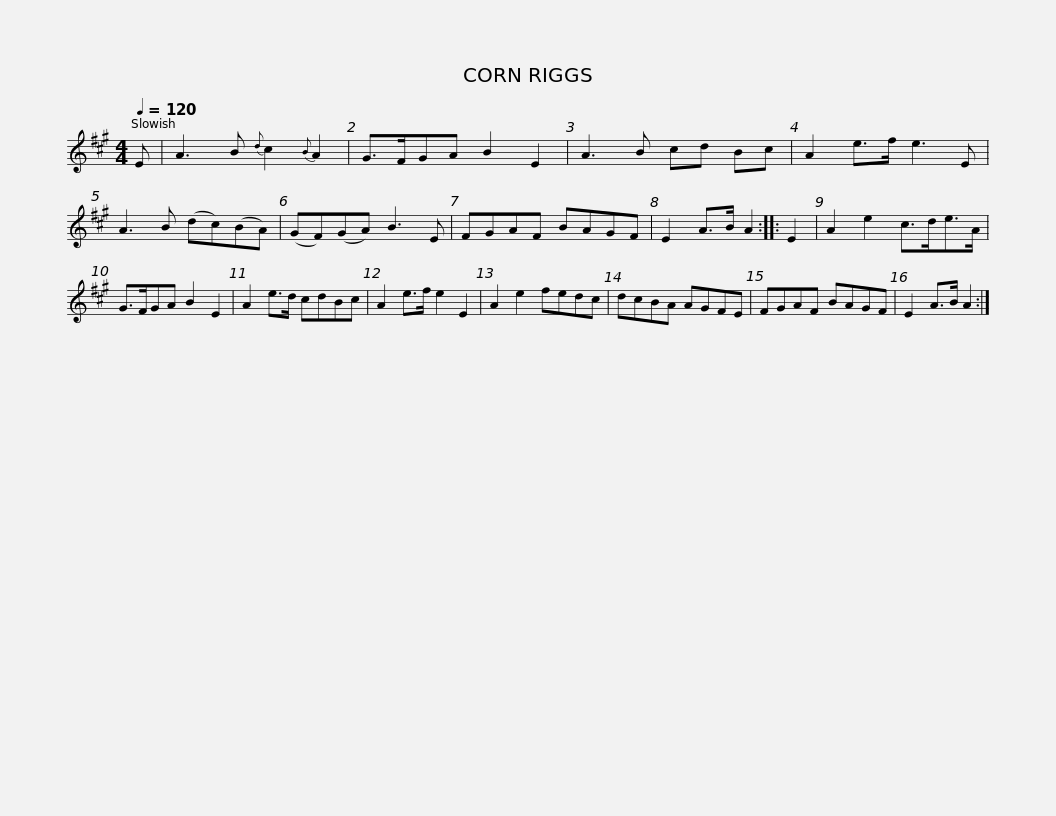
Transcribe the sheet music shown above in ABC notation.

X:1
L:1/8
Q:1/4=120
M:4/4
I:linebreak $
K:A
V:1 treble
V:1
 E | A3 B{d} c2{B} A2 | G>FGA B2 E2 | A3 B cd Bc | A2 e>f e3 E | %5
 A3 B (dc)(BA) | (GF)(GA) B3 E |$ FGAF BAGF | E2 A>B A2 :: E2 | %10
 A2 e2 c>de>A | G>FGA B2 E2 | A2 e>d cdBc | A2 e>f e2 E2 |$ A2 e2 fedc | %15
 dcBA AGFE | FGAF BAGF | E2 A>B A2 :| %18
